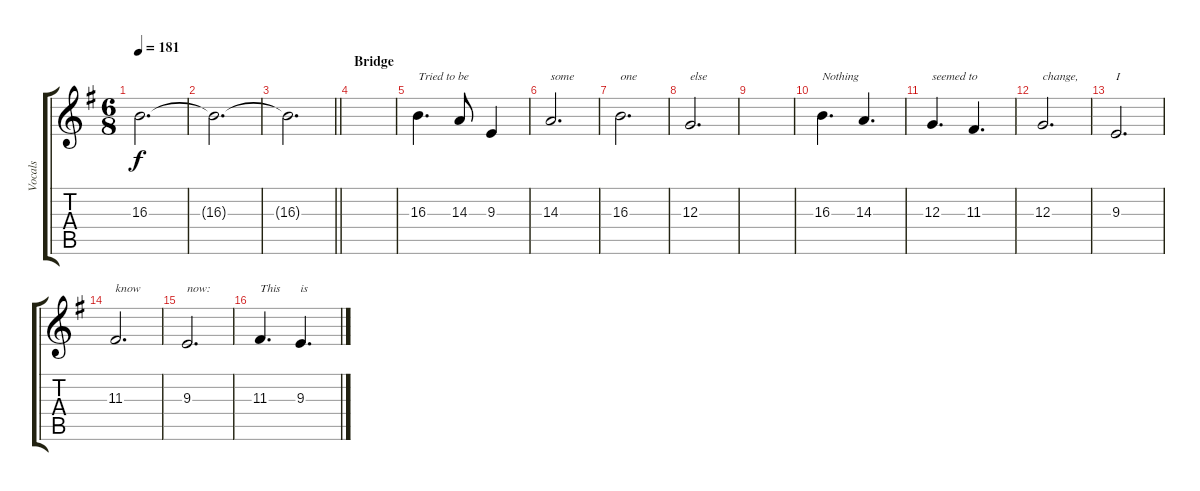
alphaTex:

\track ("Vocals" "Vocals") {instrument clarinet}
\staff {score tabs}
\tuning (E4 B3 G3 D3 A2 E2) {hide}
\ts (6 8)
\tempo 181
\clef g2
\ks eminor
16.3{t}.2{d dy f} |
16.3{t}.2{d} |
\barLineRight lightlight
16.3{t}.2{d volume 0} |
\section ("" "Bridge")
|
16.3.4{d txt "Tried to be" volume 14} 14.3.8 9.3.4 |
14.3.2{d txt "some"} |
16.3.2{d txt "one"} |
12.3.2{d txt "else"} |
|
16.3.4{d txt "Nothing"} 14.3.4{d} |
12.3.4{d txt "seemed to"} 11.3.4{d} |
12.3.2{d txt "change,"} |
9.3.2{d txt "I"} |
11.3.2{d txt "know"} |
9.3.2{d txt "now:"} |
11.3.4{d txt "This"} 9.3.4{d txt "is"}
